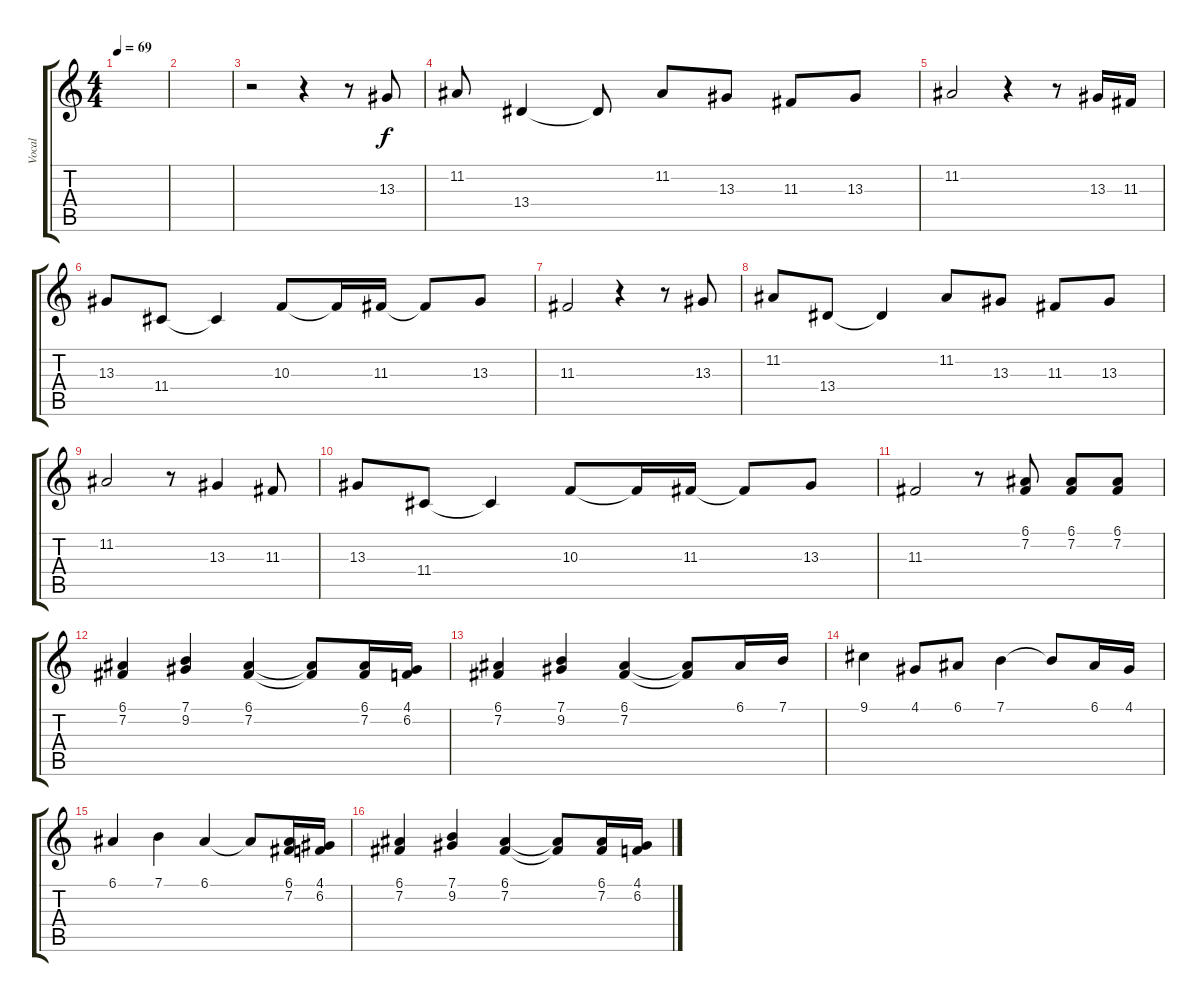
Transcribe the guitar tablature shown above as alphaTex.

\track ("Vocal" "Vocal") {instrument englishhorn}
\staff {score tabs}
\tuning (E4 B3 G3 D3 A2 E2) {hide}
\ts (4 4)
\tempo 69
\clef g2
\ks c
|
|
r.2 r.4 r.8 13.3.8 |
11.2.8 13.4.4 13.4{t}.8 11.2.8 13.3.8 11.3.8 13.3.8 |
11.2.2 r.4 r.8 13.3.16 11.3.16 |
13.3.8 11.4.8 11.4{t}.4 10.3.8 10.3{t}.16 11.3.16 11.3{t}.8 13.3.8 |
11.3.2 r.4 r.8 13.3.8 |
11.2.8 13.4.8 13.4{t}.4 11.2.8 13.3.8 11.3.8 13.3.8 |
11.2.2 r.8 13.3.4 11.3.8 |
13.3.8 11.4.8 11.4{t}.4 10.3.8 10.3{t}.16 11.3.16 11.3{t}.8 13.3.8 |
11.3.2 r.8 (6.1 7.2).8 (6.1 7.2).8 (6.1 7.2).8 |
(6.1 7.2).4 (7.1 9.2).4 (6.1 7.2).4 (6.1{t} 7.2{t}).8 (6.1 7.2).16 (4.1 6.2).16 |
(6.1 7.2).4 (7.1 9.2).4 (6.1 7.2).4 (6.1{t} 7.2{t}).8 6.1.16 7.1.16 |
9.1.4 4.1.8 6.1.8 7.1.4 7.1{t}.8 6.1.16 4.1.16 |
6.1.4 7.1.4 6.1.4 6.1{t}.8 (6.1 7.2).16 (4.1 6.2).16 |
(6.1 7.2).4 (7.1 9.2).4 (6.1 7.2).4 (6.1{t} 7.2{t}).8 (6.1 7.2).16 (4.1 6.2).16
